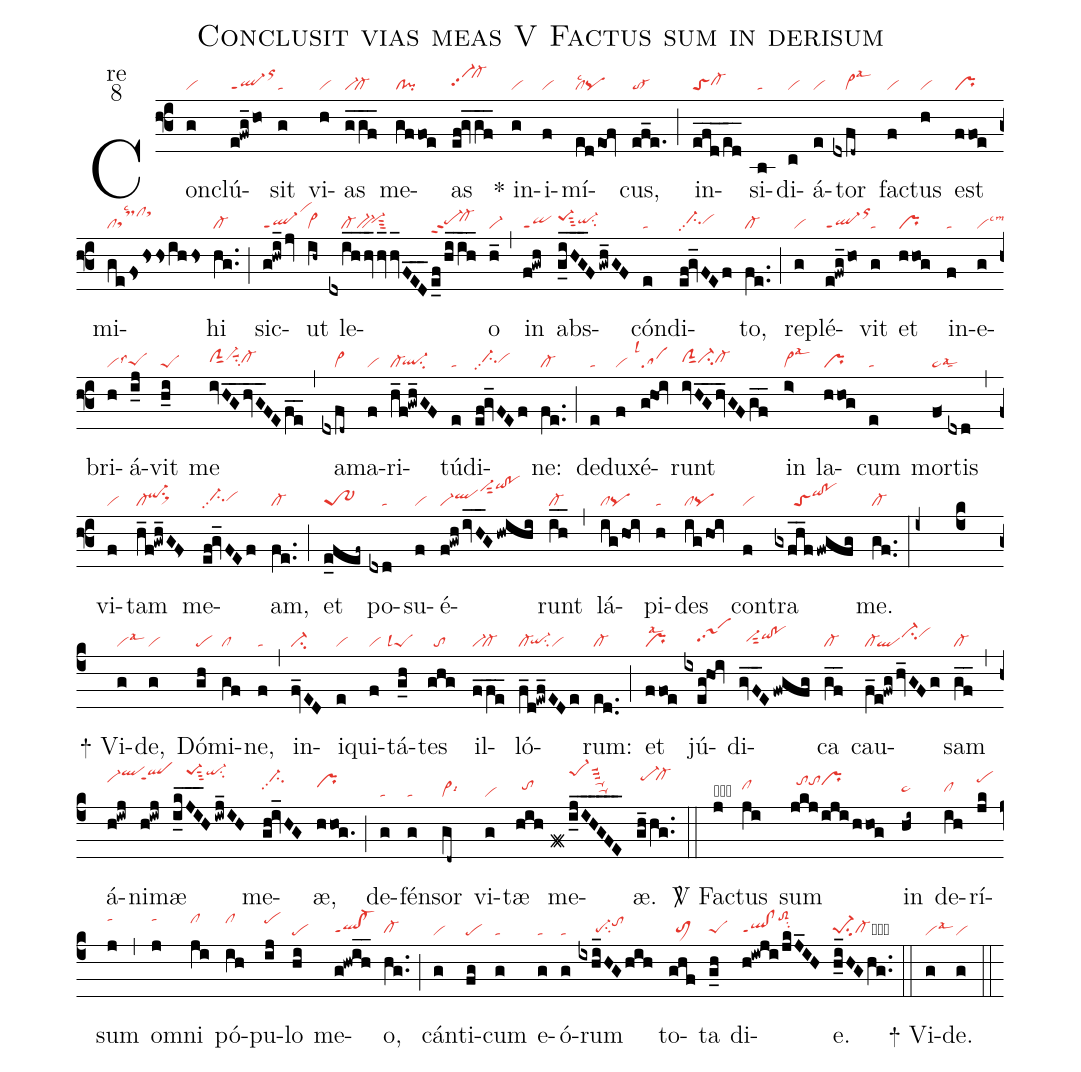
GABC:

name:Conclusit vias meas V Factus sum in derisum;
office-part:re;
mode:8;
nabc-lines:1;
%%
(f3) Con(g|vi)clú(e!fwg_/ho|ql-ppt1orhl)sit(g|ta) vi(h|vi)as(g_gf__|vi-`cl-) me(gffoe|cl!pi)as(ef!gv_gf__|vi-hhpp2`cl-hk) <sp>*</sp> in(g|vi)i(f|vi)mí(ed/eof|cllsc2pq)cus,(ef_e.|to-) (;) in(efd___/ed__|toScl-hh)si(b|ta)di(c|vi)á(e|vi)tor(dxfd~|////vi>lsal3) fac(f|vi)tus(h|vi) est(ffoe|pr) mi(ge/fshssihhs|cltsMhglsc2clhksthl)hi(hg..|cl-) (;) sic(g!hwi_/jv|ql-ppt1vihm)ut(ih~|vi>) le(dxih__hv_hv_hvFED____|////cl-bv-``vi-hhsut3|e_f/hi_ih__|pe-hhppt2`cl-hi)o(h_|vi-) (,) in(f!gwh|qippt1) abs(g_iHG___F/gwh_GF|pe-1hisut3qi-hhsu2)cón(e|ta)di(ef!gv_FEf|//ci-hhpp2vihh)to,(fe..|cl-) (;) re(g|vi)plé(e!fwg_/ho|ql-ppt1orhl)vit(g|ta) et(hhog|pr) in(f|ta)e(g|vilscm3)bri(h|vi)á(i_j|```peShglss4)vit(h_i|peS) me(ivHG__hvG__FEfe__|clShhsut1vi-hisuu1su2cl-hh) (,) a(dxfd~|////vi>)ma(f|vi)ri(h_f!gwh_GF|cl-`ql-hgsu2)tú(e|ta)di(ef!gv_FEf|//ci-hhpp2vihh)ne:(fe..|cl-) (;) de(e|ta)du(f|vi)xé(g@hoi|``salsl1)runt(ivHG__hv_GFgf__|clShhsut1ci-hhcl-hh) in(i>|vi>lsal3) la(hhog|pr)cum(e|ta) mor(f<|ta>lsal3)tis(dxd|ta) (,) vi(f|vi)tam(h_f!gwh_GF>|cl-`qi-hisu1sux1) me(ef!gv_FEf|//ci-hhpp2vihh)am,(fe..|cl-) (;) et(e_fef~|tr-~1) po(dxd|////ta)su(f|vi)é(f!gwh/ivH__G/hwihi|vi-qlhivi-hlsut2qihm!pohm)runt(ih__|cl-) (,) lá(ig/hoi|clpq)pi(h|ta)des(ig/hoi|clpq) con(f|vi)tra(gxfh__f/fwgfg|//////toSqihj!pohj) me.(gf..|cl-) (:i+c4)

<sp>+</sp> Vi(g|vilsal3)de,(g|vi) Dó(gh|pe)mi(gf|cl)ne,(f|ta) (,) in(fv_ED|ci-)i(e|vi)qui(f|vi)tá(g_h|```peSlsl4)tes(ghg|//to) il(f_fe__|vi-`cl-)ló(f_d!ewf_EDe|cl-`qi-hgsu2vi)rum:(ed..|cl-) (;) et(ffoe|prlsal2) jú(ixeg@hoi|////sa1hjpp1)di(gvF__E/fwgfg|//vi-hhsut2qihi!pohi)ca(gf__|cl-) cau(f_e!fwg/hv_GFg|cl-`qlci-hjvihj)sam(gf__|cl-) (,) á(h!iwj|vi-hlqlhp)ni(h!iwj|qlhmppt1)mæ(i_kJI___H/iwj_IH|////pe-1hpsut3qi-hpsu2) me(gh!iv_HG|//ci-hlpp2)æ,(hhog.|prhj) (;) de(g|ta)fén(g|ta)sor(gd~|vi>lsi6) vi(g|vi)tæ(hih|//tohi) me(f#i_jIH___GFE___|//////pe-1hpsuu3``ta-hk``ta-hh)æ.(gh_hg..|/pe-hm`cl-hm) (::)

<sp>V/</sp> Fac(j|obhhvihi)tus(ji|clhi) sum(jkj/iji/hhog|//tohktohkprhk) in(hi~|ta>hh) de(ih|clhh)rí(jk|pehl)sum(j|tahl) (,) om(j|tahl)ni(ji|clhk) pó(ih|clhk)pu(ij|pehk)lo(hi|pe) me(g!hwih__|qlhg!cl-hgppt1)o,(hg..|cl-hg) (;) cán(g|vi)ti(fg|pe)cum(g|ta) e(g|ta)ó(g|ta)rum(ixhi_HG/hih|/////pe-hgsu2tohj) to(ghf|//toM1hg)ta(g_h|peShg) di(h!iwji/jkJ_IH|qlhg!clhgppt1toS2hlsu2)e.(h_i_HGhg..|pe-1hgsu2cl-hgcbhh) (::)

<sp>+</sp> Vi(g|vilsal3)de.(g|vi) (::)
